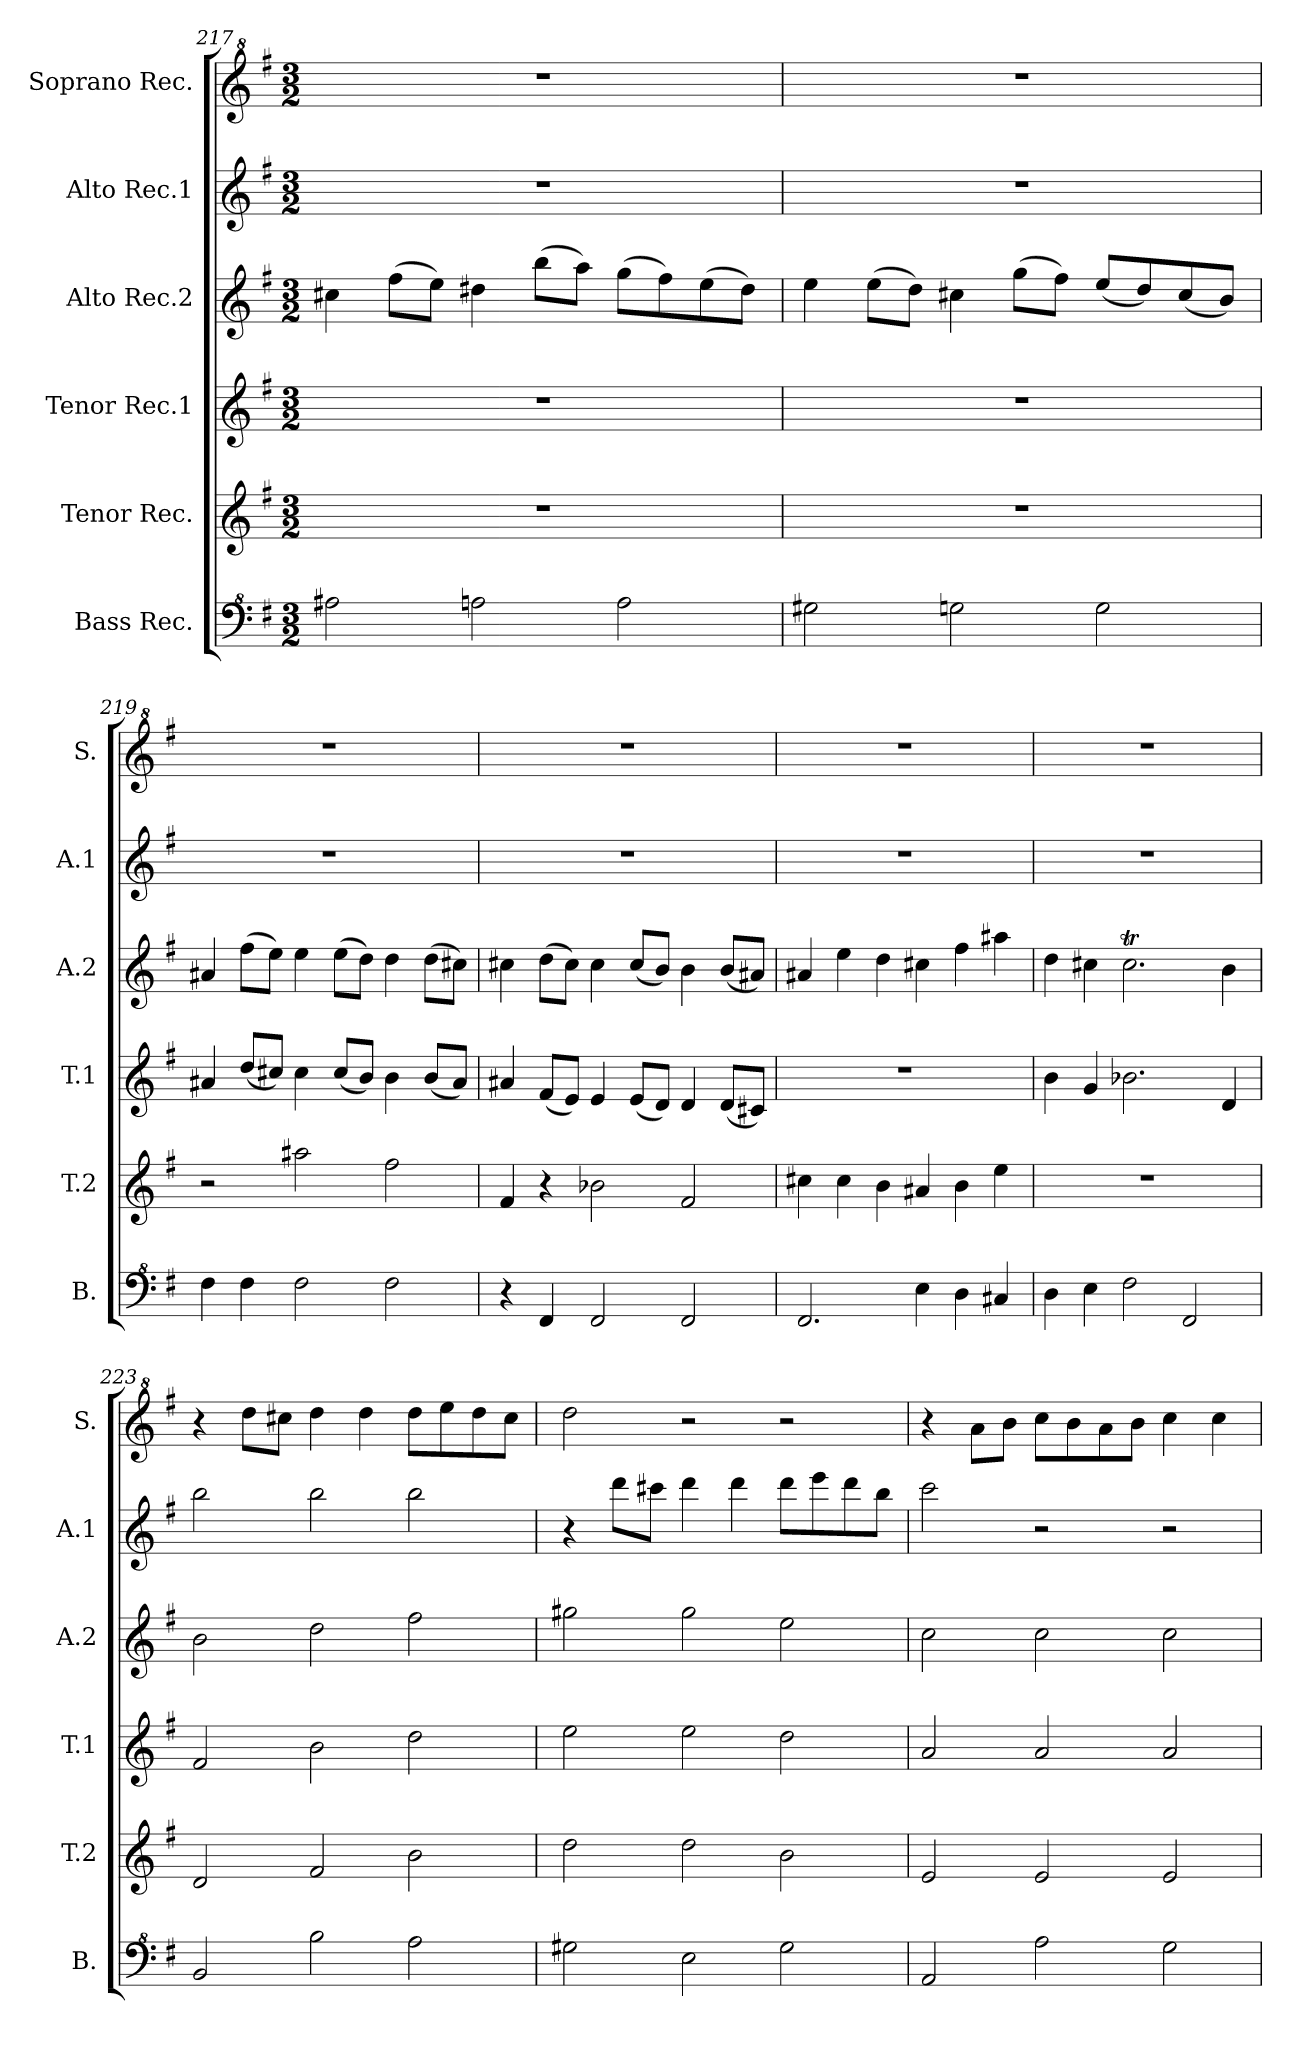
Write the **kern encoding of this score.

**kern	**kern	**kern	**kern	**kern	**kern
*part6	*part5	*part4	*part3	*part2	*part1
*staff6	*staff5	*staff4	*staff3	*staff2	*staff1
*I"Bass Rec.	*I"Tenor Rec.	*I"Tenor Rec.1	*I"Alto Rec.2	*I"Alto Rec.1	*I"Soprano Rec.
*I'B.	*I'T.2	*I'T.1	*I'A.2	*I'A.1	*I'S.
*clefF^4	*clefG2	*clefG2	*clefG2	*clefG2	*clefG^2
*k[f#]	*k[f#]	*k[f#]	*k[f#]	*k[f#]	*k[f#]
*M3/2	*M3/2	*M3/2	*M3/2	*M3/2	*M3/2
=217	=217	=217	=217	=217	=217
2a#X\	1.r	1.r	4cc#X\	1.r	1.r
.	.	.	(>8ff#\L	.	.
.	.	.	8ee\J)	.	.
2an\	.	.	4dd#X\	.	.
.	.	.	(>8bb\L	.	.
.	.	.	8aa\J)	.	.
2a\	.	.	(>8gg\L	.	.
.	.	.	8ff#\)	.	.
.	.	.	(>8ee\	.	.
.	.	.	8dd#\J)	.	.
=218	=218	=218	=218	=218	=218
2g#X\	1.r	1.r	4ee\	1.r	1.r
.	.	.	(>8ee\L	.	.
.	.	.	8dd\J)	.	.
2gn\	.	.	4cc#X\	.	.
.	.	.	(>8gg\L	.	.
.	.	.	8ff#\J)	.	.
2g\	.	.	(8ee/L	.	.
.	.	.	8dd/)	.	.
.	.	.	(8cc#/	.	.
.	.	.	8b/J)	.	.
=219	=219	=219	=219	=219	=219
4f#\	2r	4a#X/	4a#X/	1.r	1.r
4f#\	.	(8dd/L	(>8ff#\L	.	.
.	.	8cc#X/J)	8ee\J)	.	.
2f#\	2aa#X\	4cc#\	4ee\	.	.
.	.	(8cc#/L	(>8ee\L	.	.
.	.	8b/J)	8dd\J)	.	.
2f#\	2ff#\	4b\	4dd\	.	.
.	.	(8b/L	(>8dd\L	.	.
.	.	8a#/J)	8cc#X\J)	.	.
=220	=220	=220	=220	=220	=220
4r	4f#/	4a#X/	4cc#X\	1.r	1.r
4F#/	4r	(8f#/L	(>8dd\L	.	.
.	.	8e/J)	8cc#\J)	.	.
2F#/	2b-X\	4e/	4cc#\	.	.
.	.	(8e/L	(8cc#/L	.	.
.	.	8d/J)	8b/J)	.	.
2F#/	2f#/	4d/	4b\	.	.
.	.	(8d/L	(8b/L	.	.
.	.	8c#X/J)	8a#X/J)	.	.
=221	=221	=221	=221	=221	=221
2.F#/	4cc#X\	1.r	4a#X/	1.r	1.r
.	4cc#\	.	4ee\	.	.
.	4b\	.	4dd\	.	.
4e\	4a#X/	.	4cc#X\	.	.
4d\	4b\	.	4ff#\	.	.
4c#X/	4ee\	.	4aa#X\	.	.
!!LO:PB:g=z
=222	=222	=222	=222	=222	=222
4d\	1.r	4b\	4dd\	1.r	1.r
4e\	.	4g/	4cc#X\	.	.
2f#\	.	2.b-X\	2.cc#t\	.	.
2F#/	.	.	.	.	.
.	.	4d/	4b\	.	.
=223	=223	=223	=223	=223	=223
2B/	2d/	2f#/	2b\	2bb\	4r
.	.	.	.	.	8ddd\L
.	.	.	.	.	8ccc#X\J
2b\	2f#/	2b\	2dd\	2bb\	4ddd\
.	.	.	.	.	4ddd\
2a\	2b\	2dd\	2ff#\	2bb\	8ddd\L
.	.	.	.	.	8eee\
.	.	.	.	.	8ddd\
.	.	.	.	.	8ccc#\J
=224	=224	=224	=224	=224	=224
2g#X\	2dd\	2ee\	2gg#X\	4r	2ddd\
.	.	.	.	8ddd\L	.
.	.	.	.	8ccc#X\J	.
2e\	2dd\	2ee\	2gg#\	4ddd\	2r
.	.	.	.	4ddd\	.
2g#\	2b\	2dd\	2ee\	8ddd\L	2r
.	.	.	.	8eee\	.
.	.	.	.	8ddd\	.
.	.	.	.	8bb\J	.
=225	=225	=225	=225	=225	=225
2A/	2e/	2a/	2cc\	2ccc\	4r
.	.	.	.	.	8aa\L
.	.	.	.	.	8bb\J
2a\	2e/	2a/	2cc\	2r	8ccc\L
.	.	.	.	.	8bb\
.	.	.	.	.	8aa\
.	.	.	.	.	8bb\J
2g\	2e/	2a/	2cc\	2r	4ccc\
.	.	.	.	.	4ccc\
=	=	=	=	=	=
*-	*-	*-	*-	*-	*-
